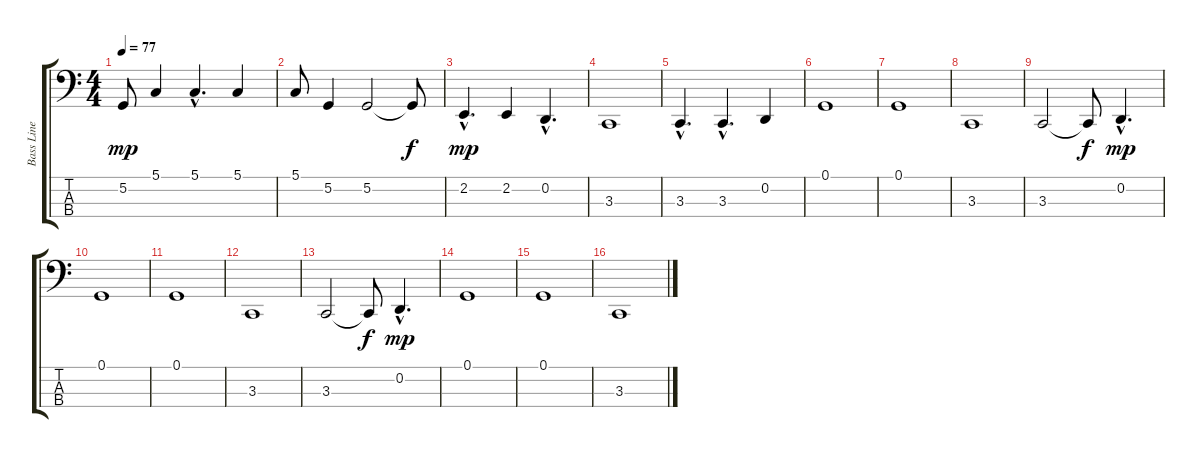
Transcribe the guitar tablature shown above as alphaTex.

\track ("Bass Line" "Bass Line") {instrument acousticgrandpiano}
\staff {score tabs}
\tuning (G2 D2 A1 E1) {hide}
\ts (4 4)
\tempo 77
\clef f4
\ks c
5.2.8{dy mp} 5.1.4 5.1{hac}.4{d} 5.1.4 |
5.1.8 5.2.4 5.2.2 5.2{t}.8{dy f} |
2.2{hac}.4{d dy mp} 2.2.4 0.2{hac}.4{d} |
3.3.1 |
3.3{hac}.4{d} 3.3{hac}.4{d} 0.2.4 |
0.1.1 |
0.1.1 |
3.3.1 |
3.3.2 3.3{t}.8{dy f} 0.2{hac}.4{d dy mp} |
0.1.1 |
0.1.1 |
3.3.1 |
3.3.2 3.3{t}.8{dy f} 0.2{hac}.4{d dy mp} |
0.1.1 |
0.1.1 |
3.3.1
